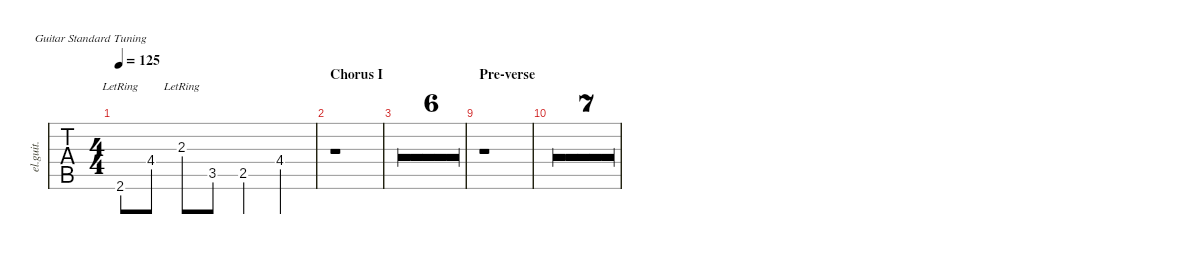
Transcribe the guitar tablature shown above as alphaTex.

\defaultSystemsLayout 4
\hideDynamics
\bracketExtendMode nobrackets
\track ("Clean Guitar 1" "el.guit.") {defaultSystemsLayout 4 multiBarRest instrument electricguitarclean}
\staff {tabs}
\tuning (E4 B3 G3 D3 A2 E2)
\ts (4 4)
\tempo 125
\clef g2
\ks c
2.6{lr t acc #}.8{dy mf} 4.4{acc #}.8 2.3{lr}.8 3.5.8 2.5.4 4.4{acc #}.4 |
\section ("" "Chorus I")
r.1 |
r.1 |
r.1 |
r.1 |
r.1 |
r.1 |
r.1 |
\section ("" "Pre-verse")
r.1 |
r.1 |
r.1 |
r.1 |
r.1 |
r.1 |
r.1 |
r.1
